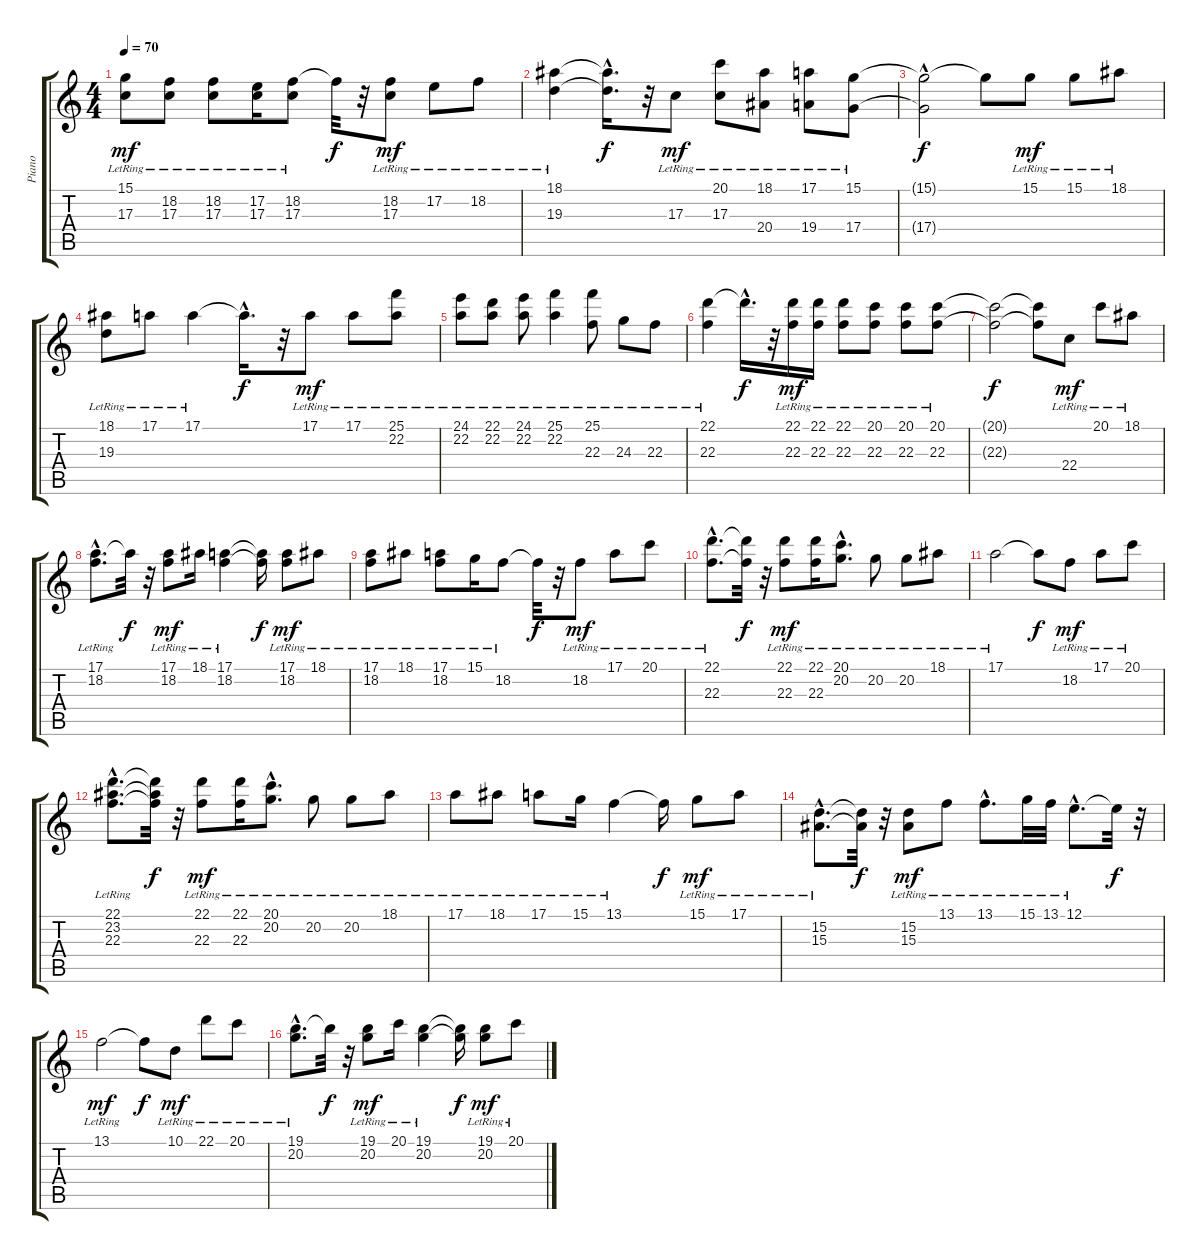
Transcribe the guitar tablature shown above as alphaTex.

\track ("Piano" "Piano") {instrument acousticgrandpiano}
\staff {score tabs}
\tuning (E4 B3 G3 D3 A2 E2) {hide}
\ts (4 4)
\tempo 70
\clef g2
\ks c
(15.1{lr} 17.3{lr}).8{dy mf} (18.2{lr} 17.3{lr}).8 (18.2{lr} 17.3{lr}).8 (17.2{lr} 17.3{lr}).16 (18.2{lr} 17.3{lr}).8 18.2{t}.32{dy f} r.32 (18.2{lr} 17.3{lr}).8{dy mf} 17.2{lr}.8 18.2{lr}.8 |
(18.1{lr} 19.3{lr}).4 (18.1{hac t} 19.3{hac t}).16{d dy f} r.32 17.3{lr}.8{dy mf} (20.1{lr} 17.3{lr}).8 (18.1{lr} 20.4{lr}).8 (17.1{lr} 19.4{lr}).8 (15.1{lr} 17.4{lr}).8 |
(15.1{t} 17.4{hac t}).2{dy f} 15.1{t}.8 15.1{lr}.8{dy mf} 15.1{lr}.8 18.1{lr}.8 |
(18.1{lr} 19.3{lr}).8 17.1{lr}.8 17.1{lr}.4 17.1{hac t}.16{d dy f} r.32 17.1{lr}.8{dy mf} 17.1{lr}.8 (25.1{lr} 22.2{lr}).8 |
(24.1{lr} 22.2{lr}).8 (22.1{lr} 22.2{lr}).8 (24.1{lr} 22.2{lr}).8 (25.1{lr} 22.2{lr}).4 (25.1{lr} 22.3{lr}).8 24.3{lr}.8 22.3{lr}.8 |
(22.1{lr} 22.3{lr}).4 22.1{hac t}.16{d dy f} r.32 (22.1{lr} 22.3{lr}).16{dy mf} (22.1{lr} 22.3{lr}).16 (22.1{lr} 22.3{lr}).8 (20.1{lr} 22.3{lr}).8 (20.1{lr} 22.3{lr}).8 (20.1{lr} 22.3{lr}).8 |
(20.1{t} 22.3{t}).2{dy f} (20.1{t} 22.3{t}).8 22.4{lr}.8{dy mf} 20.1{lr}.8 18.1{lr}.8 |
(17.1{hac lr} 18.2{lr}).8{d} 17.1{t}.32{dy f} r.32 (17.1{lr} 18.2{lr}).8{dy mf} 18.1{lr}.16 (17.1{lr} 18.2{lr}).4 (17.1{t} 18.2{t}).16{dy f} (17.1{lr} 18.2{lr}).8{dy mf} 18.1{lr}.8 |
(17.1{lr} 18.2{lr}).8 18.1{lr}.8 (17.1{lr} 18.2{lr}).8 15.1{lr}.16 18.2{lr}.8 18.2{t}.32{dy f} r.32 18.2{lr}.8{dy mf} 17.1{lr}.8 20.1{lr}.8 |
(22.1{hac lr} 22.3{hac lr}).8{d} (22.1{t} 22.3{t}).32{dy f} r.32 (22.1{lr} 22.3{lr}).8{dy mf} (22.1{lr} 22.3{lr}).16 (20.1{hac lr} 20.2{hac lr}).8{d} 20.2{lr}.8 20.2{lr}.8 18.1{lr}.8 |
17.1{lr}.2 17.1{t}.8{dy f} 18.2{lr}.8{dy mf} 17.1{lr}.8 20.1{lr}.8 |
(22.1{hac lr} 23.2{hac lr} 22.3{hac lr}).8{d} (22.1{t} 23.2{t} 22.3{t}).32{dy f} r.32 (22.1{lr} 22.3{lr}).8{dy mf} (22.1{lr} 22.3{lr}).16 (20.1{hac lr} 20.2{lr}).8{d} 20.2{lr}.8 20.2{lr}.8 18.1{lr}.8 |
17.1{lr}.8 18.1{lr}.8 17.1{lr}.8 15.1{lr}.16 13.1{lr}.4 13.1{t}.16{dy f} 15.1{lr}.8{dy mf} 17.1{lr}.8 |
(15.2{hac lr} 15.3{hac lr}).8{d} (15.2{t} 15.3{t}).32{dy f} r.32 (15.2{lr} 15.3{lr}).8{dy mf} 13.1{lr}.8 13.1{hac lr}.8{d} 15.1{lr}.32 13.1{lr}.32 12.1{hac lr}.8{d} 12.1{t}.32{dy f} r.32 |
13.1{lr}.2{dy mf} 13.1{t}.8{dy f} 10.1{lr}.8{dy mf} 22.1{lr}.8 20.1{lr}.8 |
(19.1{hac lr} 20.2{lr}).8{d} 19.1{t}.32{dy f} r.32 (19.1{lr} 20.2{lr}).8{dy mf} 20.1{lr}.16 (19.1{lr} 20.2{lr}).4 (19.1{t} 20.2{t}).16{dy f} (19.1{lr} 20.2{lr}).8{dy mf} 20.1{lr}.8
